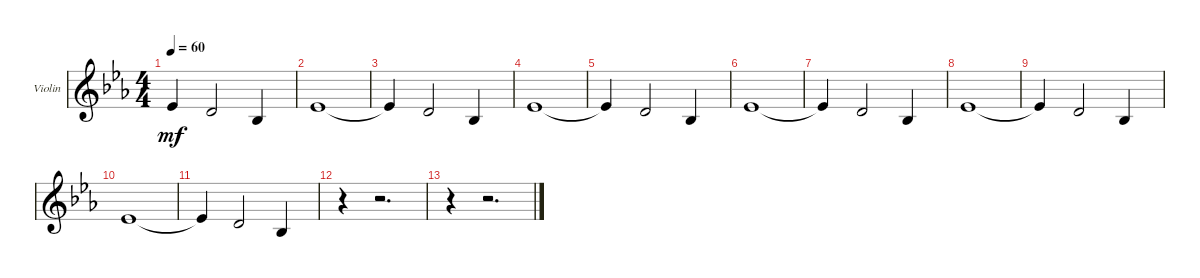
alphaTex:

\bracketExtendMode groupsimilarinstruments
\firstSystemTrackNameOrientation horizontal
\otherSystemsTrackNameOrientation horizontal
\track ("Violin 2" "Violin") {instrument violin}
\staff {score}
\tuning (E4 B3 G3 D3 A2 E2)
\displaytranspose 12
\ts (4 4)
\tempo 60
\clef g2
\ks eb
1.4{t}.4{dy mf} 0.4.2 1.5.4 |
1.4.1 |
1.4{t}.4 0.4.2 1.5.4 |
1.4.1 |
1.4{t}.4 0.4.2 1.5.4 |
1.4.1 |
1.4{t}.4 0.4.2 1.5.4 |
1.4.1 |
1.4{t}.4 0.4.2 1.5.4 |
1.4.1 |
1.4{t}.4 0.4.2 1.5.4 |
r.4 r.2{d} |
r.4 r.2{d}
